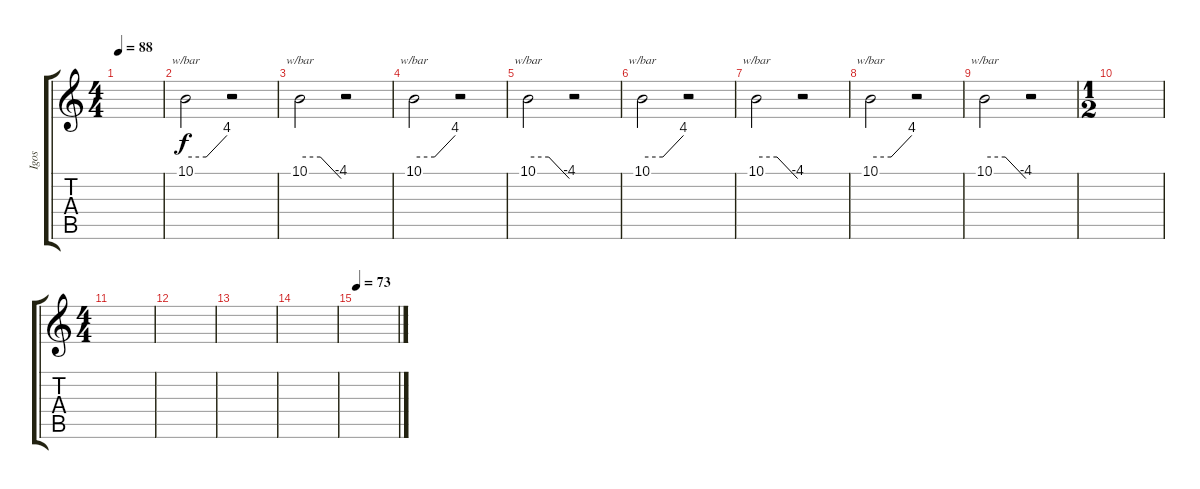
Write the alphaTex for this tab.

\track ("Igos" "Igos") {instrument lead5charang}
\staff {score tabs}
\tuning (Db4 Ab3 E3 B2 Gb2 B1) {hide}
\ts (4 4)
\tempo 88
\clef g2
\ks c
|
10.1.2{tbe (custom default 0 0 30 0 60 16)} r.2 |
10.1.2{tbe (custom default 0 0 30 0 60 -16)} r.2 |
10.1.2{tbe (custom default 0 0 30 0 60 16)} r.2 |
10.1.2{tbe (custom default 0 0 30 0 60 -16)} r.2 |
10.1.2{tbe (custom default 0 0 30 0 60 16)} r.2 |
10.1.2{tbe (custom default 0 0 30 0 60 -16)} r.2 |
10.1.2{tbe (custom default 0 0 30 0 60 16)} r.2 |
10.1.2{tbe (custom default 0 0 30 0 60 -16)} r.2 |
\ts (1 2)
|
\ts (4 4)
|
|
|
|
\tempo 73
